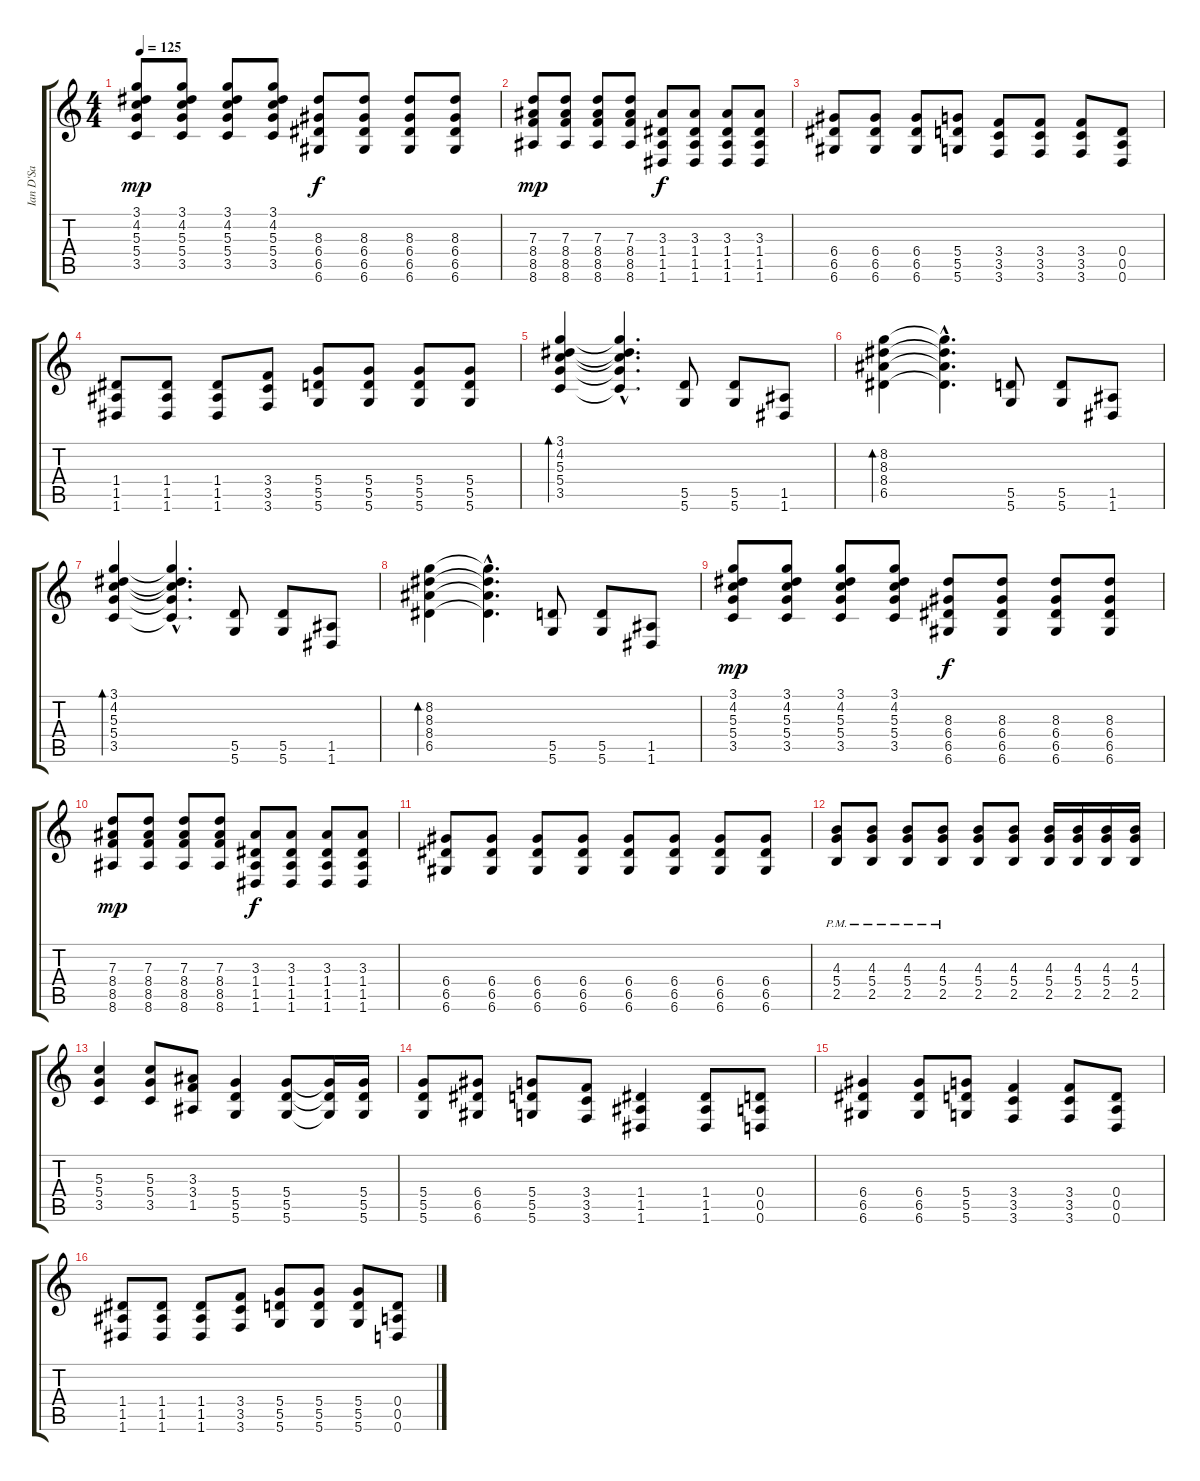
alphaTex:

\track ("Ian D'Sa" "Ian D'Sa") {instrument distortionguitar}
\staff {score tabs}
\tuning (E4 B3 G3 D3 A2 D2) {hide}
\ts (4 4)
\tempo 125
\clef g2
\ks c
(3.1 4.2 5.3 5.4 3.5).8{dy mp instrument distortionguitar} (3.1 4.2 5.3 5.4 3.5).8 (3.1 4.2 5.3 5.4 3.5).8 (3.1 4.2 5.3 5.4 3.5).8 (8.3 6.4 6.5 6.6).8{dy f} (8.3 6.4 6.5 6.6).8 (8.3 6.4 6.5 6.6).8 (8.3 6.4 6.5 6.6).8 |
(7.3 8.4 8.5 8.6).8{dy mp} (7.3 8.4 8.5 8.6).8 (7.3 8.4 8.5 8.6).8 (7.3 8.4 8.5 8.6).8 (3.3 1.4 1.5 1.6).8{dy f} (3.3 1.4 1.5 1.6).8 (3.3 1.4 1.5 1.6).8 (3.3 1.4 1.5 1.6).8 |
(6.4 6.5 6.6).8 (6.4 6.5 6.6).8 (6.4 6.5 6.6).8 (5.4 5.5 5.6).8 (3.4 3.5 3.6).8 (3.4 3.5 3.6).8 (3.4 3.5 3.6).8 (0.4 0.5 0.6).8 |
(1.4 1.5 1.6).8 (1.4 1.5 1.6).8 (1.4 1.5 1.6).8 (3.4 3.5 3.6).8 (5.4 5.5 5.6).8 (5.4 5.5 5.6).8 (5.4 5.5 5.6).8 (5.4 5.5 5.6).8 |
(3.1 4.2 5.3 5.4 3.5).4{bd 60 instrument electricguitarclean} (3.1{hac t} 4.2{hac t} 5.3{hac t} 5.4{hac t} 3.5{hac t}).4{d} (5.5 5.6).8{instrument distortionguitar} (5.5 5.6).8 (1.5 1.6).8 |
(8.2 8.3 8.4 6.5).4{bd 60 instrument electricguitarclean} (8.2{hac t} 8.3{hac t} 8.4{hac t} 6.5{hac t}).4{d} (5.5 5.6).8{instrument distortionguitar} (5.5 5.6).8 (1.5 1.6).8 |
(3.1 4.2 5.3 5.4 3.5).4{bd 60 instrument electricguitarclean} (3.1{hac t} 4.2{hac t} 5.3{hac t} 5.4{hac t} 3.5{hac t}).4{d} (5.5 5.6).8{instrument distortionguitar} (5.5 5.6).8 (1.5 1.6).8 |
(8.2 8.3 8.4 6.5).4{bd 60 instrument electricguitarclean} (8.2{hac t} 8.3{hac t} 8.4{hac t} 6.5{hac t}).4{d} (5.5 5.6).8{instrument distortionguitar} (5.5 5.6).8 (1.5 1.6).8 |
(3.1 4.2 5.3 5.4 3.5).8{dy mp instrument distortionguitar} (3.1 4.2 5.3 5.4 3.5).8 (3.1 4.2 5.3 5.4 3.5).8 (3.1 4.2 5.3 5.4 3.5).8 (8.3 6.4 6.5 6.6).8{dy f} (8.3 6.4 6.5 6.6).8 (8.3 6.4 6.5 6.6).8 (8.3 6.4 6.5 6.6).8 |
(7.3 8.4 8.5 8.6).8{dy mp} (7.3 8.4 8.5 8.6).8 (7.3 8.4 8.5 8.6).8 (7.3 8.4 8.5 8.6).8 (3.3 1.4 1.5 1.6).8{dy f} (3.3 1.4 1.5 1.6).8 (3.3 1.4 1.5 1.6).8 (3.3 1.4 1.5 1.6).8 |
(6.4 6.5 6.6).8 (6.4 6.5 6.6).8 (6.4 6.5 6.6).8 (6.4 6.5 6.6).8 (6.4 6.5 6.6).8 (6.4 6.5 6.6).8 (6.4 6.5 6.6).8 (6.4 6.5 6.6).8 |
(4.3{pm} 5.4{pm} 2.5{pm}).8 (4.3{pm} 5.4{pm} 2.5{pm}).8 (4.3{pm} 5.4{pm} 2.5{pm}).8 (4.3{pm} 5.4{pm} 2.5{pm}).8 (4.3 5.4 2.5).8 (4.3 5.4 2.5).8 (4.3 5.4 2.5).16 (4.3 5.4 2.5).16 (4.3 5.4 2.5).16 (4.3 5.4 2.5).16 |
(5.3 5.4 3.5).4 (5.3 5.4 3.5).8 (3.3 3.4 1.5).8 (5.4 5.5 5.6).4 (5.4 5.5 5.6).8 (5.4{t} 5.5{t} 5.6{t}).16 (5.4 5.5 5.6).16 |
(5.4 5.5 5.6).8 (6.4 6.5 6.6).8 (5.4 5.5 5.6).8 (3.4 3.5 3.6).8 (1.4 1.5 1.6).4 (1.4 1.5 1.6).8 (0.4 0.5 0.6).8 |
(6.4 6.5 6.6).4 (6.4 6.5 6.6).8 (5.4 5.5 5.6).8 (3.4 3.5 3.6).4 (3.4 3.5 3.6).8 (0.4 0.5 0.6).8 |
(1.4 1.5 1.6).8 (1.4 1.5 1.6).8 (1.4 1.5 1.6).8 (3.4 3.5 3.6).8 (5.4 5.5 5.6).8 (5.4 5.5 5.6).8 (5.4 5.5 5.6).8 (0.4 0.5 0.6).8
